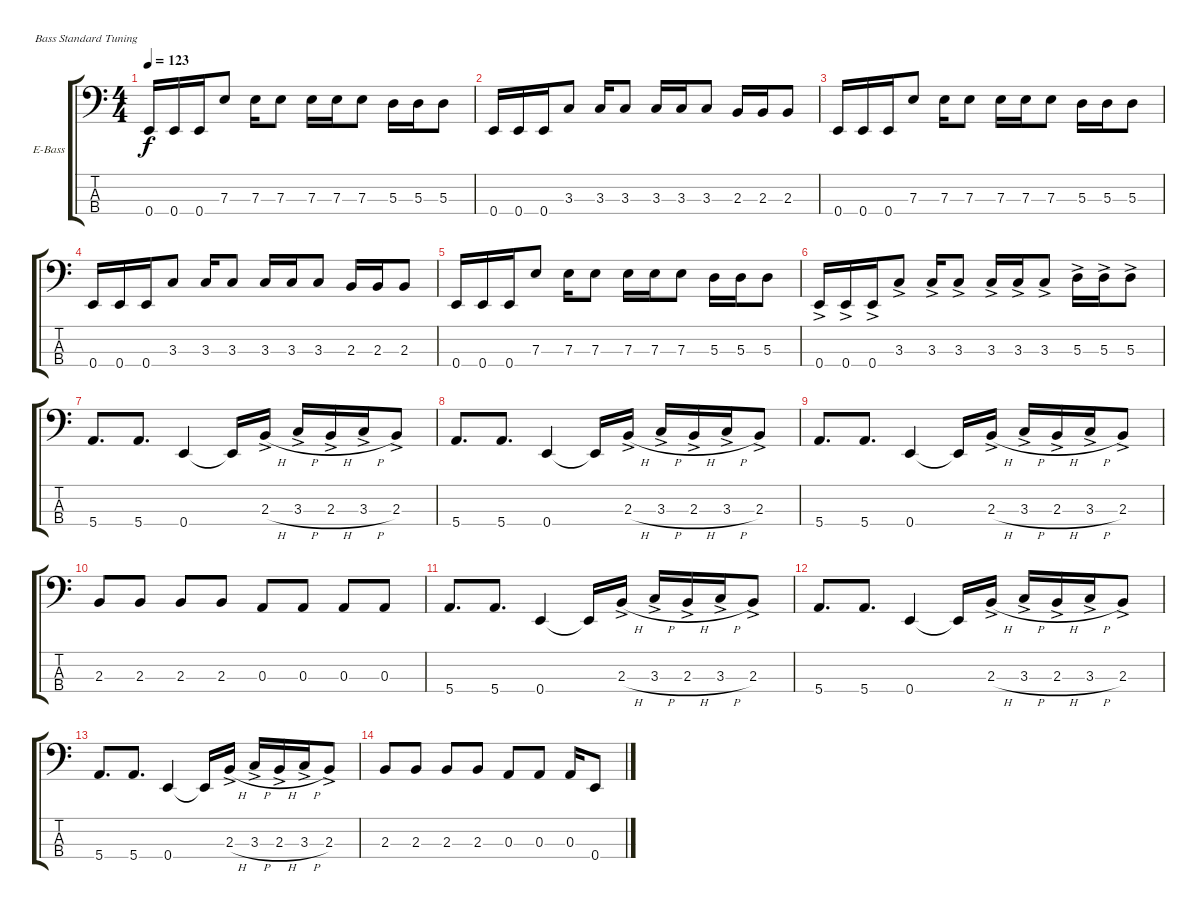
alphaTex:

\bracketExtendMode groupsimilarinstruments
\firstSystemTrackNameOrientation horizontal
\otherSystemsTrackNameOrientation horizontal
\track ("Tim Ward/Frank Ene" "E-Bass") {instrument electricbassfinger}
\staff {score tabs}
\tuning (G2 D2 A1 E1)
\ts (4 4)
\tempo 123
\clef f4
\ks c
0.4.16{dy f} 0.4.16 0.4.16 7.3.8 7.3.16 7.3.8 7.3.16 7.3.16 7.3.8 5.3.16 5.3.16 5.3.8 |
0.4.16 0.4.16 0.4.16 3.3.8 3.3.16 3.3.8 3.3.16 3.3.16 3.3.8 2.3.16 2.3.16 2.3.8 |
0.4.16 0.4.16 0.4.16 7.3.8 7.3.16 7.3.8 7.3.16 7.3.16 7.3.8 5.3.16 5.3.16 5.3.8 |
0.4.16 0.4.16 0.4.16 3.3.8 3.3.16 3.3.8 3.3.16 3.3.16 3.3.8 2.3.16 2.3.16 2.3.8 |
0.4.16 0.4.16 0.4.16 7.3.8 7.3.16 7.3.8 7.3.16 7.3.16 7.3.8 5.3.16 5.3.16 5.3.8 |
0.4{ac}.16 0.4{ac}.16 0.4{ac}.16 3.3{ac}.8 3.3{ac}.16 3.3{ac}.8 3.3{ac}.16 3.3{ac}.16 3.3{ac}.8 5.3{ac}.16 5.3{ac}.16 5.3{ac}.8 |
5.4.8{d} 5.4.8{d} 0.4.4 0.4{t}.16 2.3{h ac}.16 3.3{h ac}.16 2.3{h ac}.16 3.3{h ac}.16 2.3{ac}.8 |
5.4.8{d} 5.4.8{d} 0.4.4 0.4{t}.16 2.3{h ac}.16 3.3{h ac}.16 2.3{h ac}.16 3.3{h ac}.16 2.3{ac}.8 |
5.4.8{d} 5.4.8{d} 0.4.4 0.4{t}.16 2.3{h ac}.16 3.3{h ac}.16 2.3{h ac}.16 3.3{h ac}.16 2.3{ac}.8 |
2.3.8 2.3.8 2.3.8 2.3.8 0.3.8 0.3.8 0.3.8 0.3.8 |
5.4.8{d} 5.4.8{d} 0.4.4 0.4{t}.16 2.3{h ac}.16 3.3{h ac}.16 2.3{h ac}.16 3.3{h ac}.16 2.3{ac}.8 |
5.4.8{d} 5.4.8{d} 0.4.4 0.4{t}.16 2.3{h ac}.16 3.3{h ac}.16 2.3{h ac}.16 3.3{h ac}.16 2.3{ac}.8 |
5.4.8{d} 5.4.8{d} 0.4.4 0.4{t}.16 2.3{h ac}.16 3.3{h ac}.16 2.3{h ac}.16 3.3{h ac}.16 2.3{ac}.8 |
2.3.8 2.3.8 2.3.8 2.3.8 0.3.8 0.3.8 0.3.16 0.4.8
